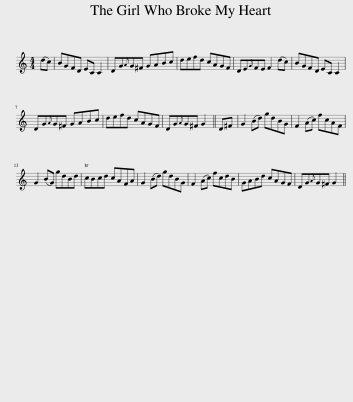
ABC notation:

X:1
L:1/8
M:4/4
I:linebreak $
K:C
V:1 treble
V:1
 (dc) | BGFD EC C2 | DG{A}G^F GABc | defd cAGF | DE{G}FE F2 (dc) | %5
 BGFD EC C2 |$ DG{A}G^F GABc | defd cAGF | DG{A}G^F G2 || D^F | %10
 G2 (Bd) gdBG | F2 (Ac) fcAF |$ G2 (BG) gdBd | cBcd cAFA | G2 (Bd) gdBG | %15
 F2 (Ac) fcdB | GABd cAGF | DG{A}G^F G2 || %18
